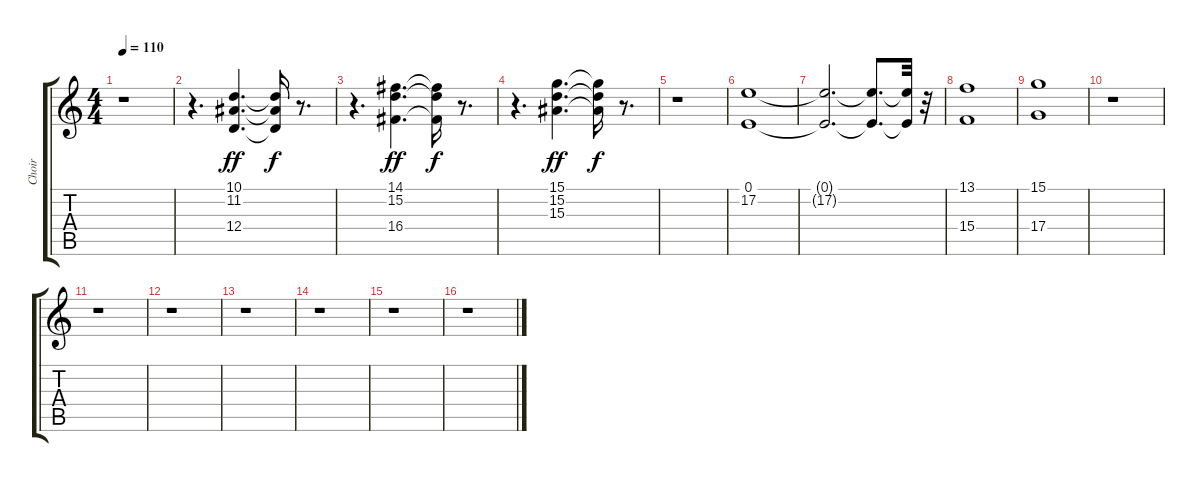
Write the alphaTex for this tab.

\track ("Choir" "Choir") {instrument pad4choir}
\staff {score tabs}
\tuning (E4 B3 G3 D3 A2 E2) {hide}
\ts (4 4)
\tempo 110
\clef g2
\ks c
r.1{dy f} |
r.4{d} (10.1 11.2 12.4).4{d dy ff} (10.1{t} 11.2{t} 12.4{t}).16{dy f} r.8{d} |
r.4{d} (14.1 15.2 16.4).4{d dy ff} (14.1{t} 15.2{t} 16.4{t}).16{dy f} r.8{d} |
r.4{d} (15.1 15.2 15.3).4{d dy ff} (15.1{t} 15.2{t} 15.3{t}).16{dy f} r.8{d} |
r.1 |
(0.1 17.2).1{balance 9} |
(0.1{t} 17.2{t}).2{d} (0.1{t} 17.2{t}).8{d} (0.1{t} 17.2{t}).32 r.32 |
(13.1 15.4).1 |
(15.1 17.4).1 |
r.1 |
r.1 |
r.1 |
r.1 |
r.1 |
r.1 |
r.1
